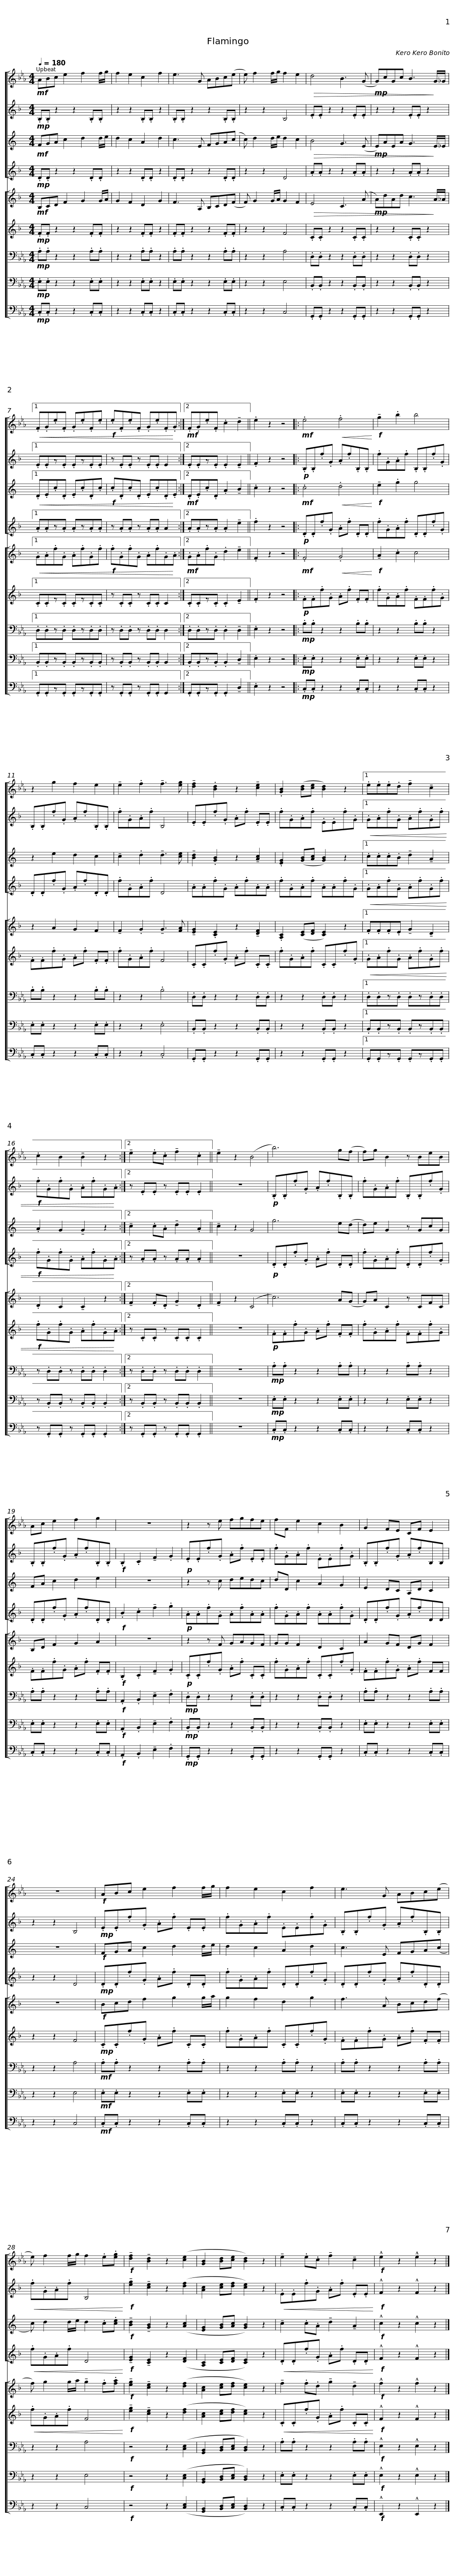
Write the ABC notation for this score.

X:1
%%score [ 1 2 3 4 ] [ 5 6 7 8 9 ]
L:1/8
Q:1/4=180
M:4/4
I:linebreak $
K:Eb
V:1 treble
V:2 treble transpose=-2
V:3 treble transpose=-9
V:4 treble transpose=-14
V:5 treble transpose=-2
V:6 treble transpose=-2
V:7 bass
V:8 bass
V:9 bass
V:1
!mf! ABc e2 f2 f/g/ | f2 e2 c2 f2 | e3 G ABc(e |$ e) f2 f/g/ f2 e2 |$!>(! d4 B3 (G | %5
!mp! G)cGc B3!>)! G/_G/ |1!<(! .F.G.e.F .G.e.F.e |!f! .e.F.e.F .G.e.F!<)!.G :|2$!mf! .F.G.e.F .c2 !tenuto!d2 || .e2 z2 z4 |: %10
!mf! .e4!<(! .f4!<)! |!f! !tenuto!g2 .b2 b4 |$ z2 g2 f2 e2 | !tenuto!e2 .f2 !tenuto!f3 [eg] | !tenuto![df]2 .[Bd]2 z2 !tenuto![ce]2 | %15
 .[GB]2 ([Bd][ce] [Bd]2) z2 |1$ .e.e.e.d !tenuto!f2 !tenuto!c2 | .c2 B2 !tenuto!B2 z2 :|2 !tenuto!e2 .e.c !tenuto!f2 .c2 || !tenuto!e2 z2 (B4 |$ %20
 b6) g(f | f)g B2 z BeB | Ac e2 f2 g2 | z8 |$ z2 z e fgfe | %25
 fF e2 c2 B2 | G2 FE CF E2 | z8 |$!f! ABc e2 f2 f/g/ | f2 e2 c2 f2 | %30
 e3 G ABc(e | e) f2 f/g/ f2 .e.[eg] |$!f! !tenuto![df]2 !tenuto![Bd]2 z2 ([ce]2 | [GB]2 [Bd][ce] [Bd]2) z2 | !tenuto!e2 .e.c !tenuto!f2 !tenuto!c2 | %35
!f! !^!e2 z2 !^!e2 z2 |] %36
V:2
[K:F]!mp! .B,.B, z2 z2 .B,.B, | z2 z2 .B,.B, z2 | .B,.B, z2 z2 .B,.B, |$ z2 z2 B,4 |$ .E.E z2 z2 .E.E | %5
 z2 z2 .E.E z2 |1 .E.Ez.E .Ez.E.E | z .E.E z .E.E E2 :|2$ .E.Ez.E .E2 !tenuto!E2 || .F2 z2 z4 |: %10
!p! .B,.B,.f.G .A.f.B,.B, | .f.G.A.f .B,.B,.f.G |$ .B,.B,.f.G .A.f.B,.B, | .f.G.A.f B,4 | .E.E.f.G .A.f .E.E | %15
 .f.G.A.f .E.E.f.G |1$!<(! .G.A.f.G .A.f.G.f |!f! .f.G.f.G .A.f.G!<)!.A :|2 z .E.E z .E.E .E2 || z8 |$ %20
!p! .B,.B,.f.G .A.f.B,.B, | .f.G.A.f .B,.B,.f.G | .B,.B,.f.G .A.f.B,.B, |!f! .B,2 .C2 !tenuto!F2 .G2 |$!p! .E.E.f.G .A.f .E.E | %25
 .f.G.A.f .E.E.f.G | .B,.B,.f.G .A.fB,B, | z2 z2 B,4 |$!mp! .E.E.f.G .A.f .E.E | .f.G.A.f .E.E.f.G | %30
 .B,.B,.f.G .A.f.B,.B, |!<(! .f.G.A.f B,4!<)! |$!f! !tenuto![eg]2 !tenuto![ce]2 z2 ([df]2 | [Ac]2 [ce][df] [ce]2) z2 |!<(! .E.E.f.G .A.f .E.E!<)! | %35
!f! !^!F2 z2 !^!F2 z2 |] %36
V:3
[K:C]!mf! FGA c2 d2 d/e/ | d2 c2 A2 d2 | c3 E FGA(c |$ c) d2 d/e/ d2 c2 |$!>(! B4 G3 (E | %5
!mp! E)AEA G3!>)! E/_E/ |1!<(! .D.E.c.D .E.c.D.c |!f! .c.D.c.D .E.c.D!<)!.E :|2$!mf! .D.E.c.D .A2 !tenuto!B2 || .c2 z2 z4 |: %10
!mf! .c4!<(! .d4!<)! |!f! !tenuto!e2 .g2 g4 |$ z2 e2 d2 c2 | !tenuto!c2 .d2 !tenuto!d3 [ce] | !tenuto![Bd]2 .[GB]2 z2 !tenuto![Ac]2 | %15
 .[EG]2 ([GB][Ac] [GB]2) z2 |1$ .c.c.c.B !tenuto!d2 !tenuto!A2 | .A2 G2 !tenuto!G2 z2 :|2 !tenuto!c2 .c.A !tenuto!d2 .A2 || !tenuto!c2 z2 G4 |$ %20
 g6 e(d | d)e G2 z GcG | FA c2 d2 e2 | z8 |$ z2 z c dedc | %25
 dD c2 A2 G2 | E2 DC A,D C2 | z8 |$!f! FGA c2 d2 d/e/ | d2 c2 A2 d2 | %30
 c3 E FGA(c | c) d2 d/e/ d2 .c.[ce] |$!f! !tenuto![Bd]2 !tenuto![GB]2 z2 ([Ac]2 | [EG]2 [GB][Ac] [GB]2) z2 | !tenuto!c2 .c.A !tenuto!d2 !tenuto!A2 | %35
!f! !^!c2 z2 !^!c2 z2 |] %36
V:4
[K:F]!mp! .D.D z2 z2 .D.D | z2 z2 .D.D z2 | .D.D z2 z2 .D.D |$ z2 z2 D4 |$ .A.A z2 z2 .A.A | %5
 z2 z2 .A.A z2 |1 .A.Az.A .Az.A.A | z .A.A z .A.A A2 :|2$ .A.Az.A .A2 !tenuto!e2 || .f2 z2 z4 |: %10
!p! .D.D.f.G .A.f .D.D | .f.G.A.f .D.D.f.G |$ .D.D.f.G .A.f.D.D | .f.G.A.f D4 | .A.A.f.G .A.f.A.A | %15
 .f.G.A.f .A.A.f.G |1$!<(! .G.A.f.G .A.f.G.f |!f! .f.G.f.G .A.f.G!<)!.A :|2 z .A.A z .A.A .A2 || z8 |$ %20
!p! .D.D.f.G .A.f .D.D | .f.G.A.f .D.D.f.G | .D.D.f.G .A.f.D.D |!f! .B2 .c2 !tenuto!f2 .g2 |$!p! .A.A.f.G .A.f.A.A | %25
 .f.G.A.f .A.A.f.G | .D.D.f.G .A.fDD | z2 z2 D4 |$!mp! .D.D.f.G .A.f .D.D | .f.G.A.f .D.D.f.G | %30
 .D.D.f.G .A.f.D.D |!<(! .f.G.A.f D4!<)! |$!f! !tenuto![EG]2 !tenuto![CE]2 z2 ([DF]2 | [A,C]2 [CE][DF] [CE]2) z2 |!<(! .D.D.f.G .A.f .D.D!<)! | %35
!f! !^!F2 z2 !^!F2 z2 |] %36
V:5
[K:F]!mf! B,CD F2 G2 G/A/ | G2 F2 D2 G2 | F3 A, B,CD(F |$ F) G2 G/A/ G2 F2 |$!>(! E4 C3 (A | %5
!mp! A)dAd c3!>)! A/_A/ |1!<(! .G.A.f.G .A.f.G.f |!f! .f.G.f.G .A.f.G!<)!.A :|2$!mf! .G.A.f.G .d2 !tenuto!e2 || .F2 z2 z4 |: %10
!mf! .F4!<(! .G4!<)! |!f! !tenuto!A2 .c2 c4 |$ z2 A2 G2 F2 | !tenuto!F2 .G2 !tenuto!G3 [FA] | !tenuto![EG]2 .[CE]2 z2 !tenuto![DF]2 | %15
 .[A,C]2 ([CE][DF] [CE]2) z2 |1$ .F.F.F.E !tenuto!G2 !tenuto!D2 | .D2 C2 !tenuto!C2 z2 :|2 !tenuto!F2 .F.D !tenuto!G2 .D2 || !tenuto!F2 z2 (C4 |$ %20
 c6) A(G | G)A C2 z CFC | B,D F2 G2 A2 | z8 |$ z2 z F GAGF | %25
 GG F2 D2 C2 | A2 GF DG F2 | z8 |$!f! Bcd f2 g2 g/a/ | g2 f2 d2 g2 | %30
 f3 A Bcd(f | f) g2 g/a/ !tenuto!g2 .f.[fa] |$!f! !tenuto![eg]2 !tenuto![ce]2 z2 ([df]2 | [Ac]2 [ce][df] [ce]2) z2 | !tenuto!f2 .f.d !tenuto!g2 !tenuto!d2 | %35
!f! !^!f2 z2 !^!f2 z2 |] %36
V:6
[K:F]!mp! .F.F z2 z2 .F.F | z2 z2 .F.F z2 | .F.F z2 z2 .F.F |$ z2 z2 F4 |$ .C.C z2 z2 .C.C | %5
 z2 z2 .C.C z2 |1 .C.Cz.C .Cz.C.C | z .C.C z .C.C C2 :|2$ .C.Cz.C .C2 !tenuto!E2 || .F2 z2 z4 |: %10
!p! .F.F.f.G .A.f .F.F | .f.G.A.f .F.F.f.G |$ .F.F.f.G .A.f .F.F | .f.G.A.f F4 | .C.C.f.G .A.f .C.C | %15
 .f.G.A.f .C.C.f.G |1$!<(! .G.A.f.G .A.f.G.f |!f! .f.G.f.G .A.f.G!<)!.A :|2 z .C.C z .C.C .C2 || z8 |$ %20
!p! .F.F.f.G .A.f .F.F | .f.G.A.f .F.F.f.G | .F.F.f.G .A.f .F.F |!f! .B,2 .C2 !tenuto!F2 .G2 |$!p! .C.C.f.G .A.f .C.C | %25
 .f.G.A.f .C.C.f.G | .F.F.f.G .A.f FF | z2 z2 F4 |$!mp! .C.C.f.G .A.f .C.C | .f.G.A.f .C.C.f.G | %30
 .F.F.f.G .A.f .F.F |!<(! .f.G.A.f F4!<)! |$!f! !tenuto![eg]2 !tenuto![ce]2 z2 ([df]2 | [Ac]2 [ce][df] [ce]2) z2 |!<(! .C.C.f.G .A.f .C.C!<)! | %35
!f! !^!F2 z2 !^!F2 z2 |] %36
V:7
!mp! .A,.A, z2 z2 .A,.A, | z2 z2 .A,.A, z2 | .A,.A, z2 z2 .A,.A, |$ z2 z2 A,4 |$ .D,.D, z2 z2 .D,.D, | %5
 z2 z2 .D,.D, z2 |1 .D,.D,z.D, .D,z.D,.D, | z .D,.D, z .D,.D, D,2 :|2$ .D,.D,z.D, .D,2 !tenuto!D,2 || .E,2 z2 z4 |: %10
!mp! .B,.B, z2 z2 .B,.B, | z2 z2 .B,.B, z2 |$ .B,.B, z2 z2 .B,.B, | z2 z2 .B,4 | .D,.D, z2 z2 .D,.D, | %15
 z2 z2 .D,.D, z2 |1$ .D,.D,z.D, .D,z.D,.D, | z .D,.D, z .D,.D, .D,2 :|2 z .D,.D, z .D,.D, .D,2 || z8 |$ %20
!mp! .A,.A, z2 z2 .A,.A, | z2 z2 .A,.A, z2 | .A,.A, z2 z2 .A,.A, |!f! .A,,2 .B,,2 !tenuto!E,2 .F,2 |$!mp! .D,.D, z2 z2 .D,.D, | %25
 z2 z2 .D,.D, z2 | .A,.A, z2 z2 .A,.A, | z2 z2 A,4 |$!mf! .A,.A, z2 z2 .A,.A, | z2 z2 .A,.A, z2 | %30
 .A,.A, z2 z2 .A,.A, | z2 z2 A,4 |$!f! z4 z2 ([C,E,]2 | [G,,B,,]2 [B,,D,][C,E,] [B,,D,]2) z2 | .A,.A, z2 z2 .A,.A, | %35
!f! !^!E,2 z2 !^!E,2 z2 |] %36
V:8
!mp! .E,.E, z2 z2 .E,.E, | z2 z2 .E,.E, z2 | .E,.E, z2 z2 .E,.E, |$ z2 z2 E,4 |$ .B,,.B,, z2 z2 .B,,.B,, | %5
 z2 z2 .B,,.B,, z2 |1 .B,,.B,,z.B,, .B,,z.B,,.B,, | z .B,,.B,, z .B,,.B,, B,,2 :|2$ .B,,.B,,z.B,, .B,,2 !tenuto!D,2 || .E,2 z2 z4 |: %10
!mp! .E,.E, z2 z2 .E,.E, | z2 z2 .E,.E, z2 |$ .E,.E, z2 z2 .E,.E, | z2 z2 .E,4 | .B,,.B,, z2 z2 .B,,.B,, | %15
 z2 z2 .B,,.B,, z2 |1$ .B,,.B,,z.B,, .B,,z.B,,.B,, | z .B,,.B,, z .B,,.B,, .B,,2 :|2 z .B,,.B,, z .B,,.B,, .B,,2 || z8 |$ %20
!mp! .E,.E, z2 z2 .E,.E, | z2 z2 .E,.E, z2 | .E,.E, z2 z2 .E,.E, |!f! .A,,2 .B,,2 !tenuto!E,2 .F,2 |$!mp! .B,,.B,, z2 z2 .B,,.B,, | %25
 z2 z2 .B,,.B,, z2 | .E,.E, z2 z2 .E,.E, | z2 z2 E,4 |$!mf! .E,.E, z2 z2 .E,.E, | z2 z2 .E,.E, z2 | %30
 .E,.E, z2 z2 .E,.E, | z2 z2 E,4 |$!f! z4 z2 ([C,E,]2 | [G,,B,,]2 [B,,D,][C,E,] [B,,D,]2) z2 | .E,.E, z2 z2 .E,.E, | %35
!f! !^!E,2 z2 !^!E,2 z2 |] %36
V:9
!mp! .C,.C, z2 z2 .C,.C, | z2 z2 .C,.C, z2 | .C,.C, z2 z2 .C,.C, |$ z2 z2 C,4 |$ .G,,.G,, z2 z2 .G,,.G,, | %5
 z2 z2 .G,,.G,, z2 |1 .G,,.G,,z.G,, .G,,z.G,,.G,, | z .G,,.G,, z .G,,.G,, G,,2 :|2$ .G,,.G,,z.G,, .G,,2 !tenuto!D,2 || .E,2 z2 z4 |: %10
!mp! .C,.C, z2 z2 .C,.C, | z2 z2 .C,.C, z2 |$ .C,.C, z2 z2 .C,.C, | z2 z2 .C,4 | .G,,.G,, z2 z2 .G,,.G,, | %15
 z2 z2 .G,,.G,, z2 |1$ .G,,.G,,z.G,, .G,,z.G,,.G,, | z .G,,.G,, z .G,,.G,, .G,,2 :|2 z .G,,.G,, z .G,,.G,, .G,,2 || z8 |$ %20
!mp! .C,.C, z2 z2 .C,.C, | z2 z2 .C,.C, z2 | .C,.C, z2 z2 .C,.C, |!f! .A,,2 .B,,2 !tenuto!E,2 .F,2 |$!mp! .G,,.G,, z2 z2 .G,,.G,, | %25
 z2 z2 .G,,.G,, z2 | .C,.C, z2 z2 .C,.C, | z2 z2 C,4 |$!mf! .C,.C, z2 z2 .C,.C, | z2 z2 .C,.C, z2 | %30
 .C,.C, z2 z2 .C,.C, | z2 z2 C,4 |$!f! z4 z2 ([C,E,]2 | [G,,B,,]2 [B,,D,][C,E,] [B,,D,]2) z2 | .C,.C, z2 z2 .C,.C, | %35
!f! !^!E,,2 z2 !^!E,,2 z2 |] %36
